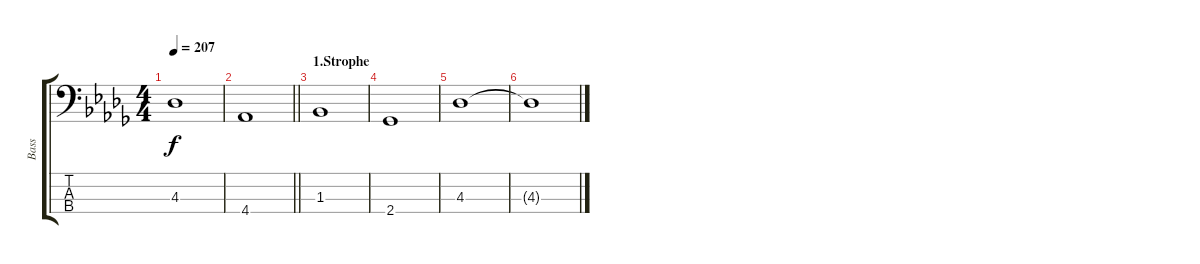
\track ("Bass" "Bass") {instrument electricbassfinger}
\staff {score tabs}
\tuning (G2 D2 A1 E1) {hide}
\ts (4 4)
\tempo 207
\clef f4
\ks bbminor
4.3.1{dy f} |
\barLineRight lightlight
4.4.1 |
\section ("" "1.Strophe")
1.3.1 |
2.4.1 |
4.3.1 |
4.3{t}.1
